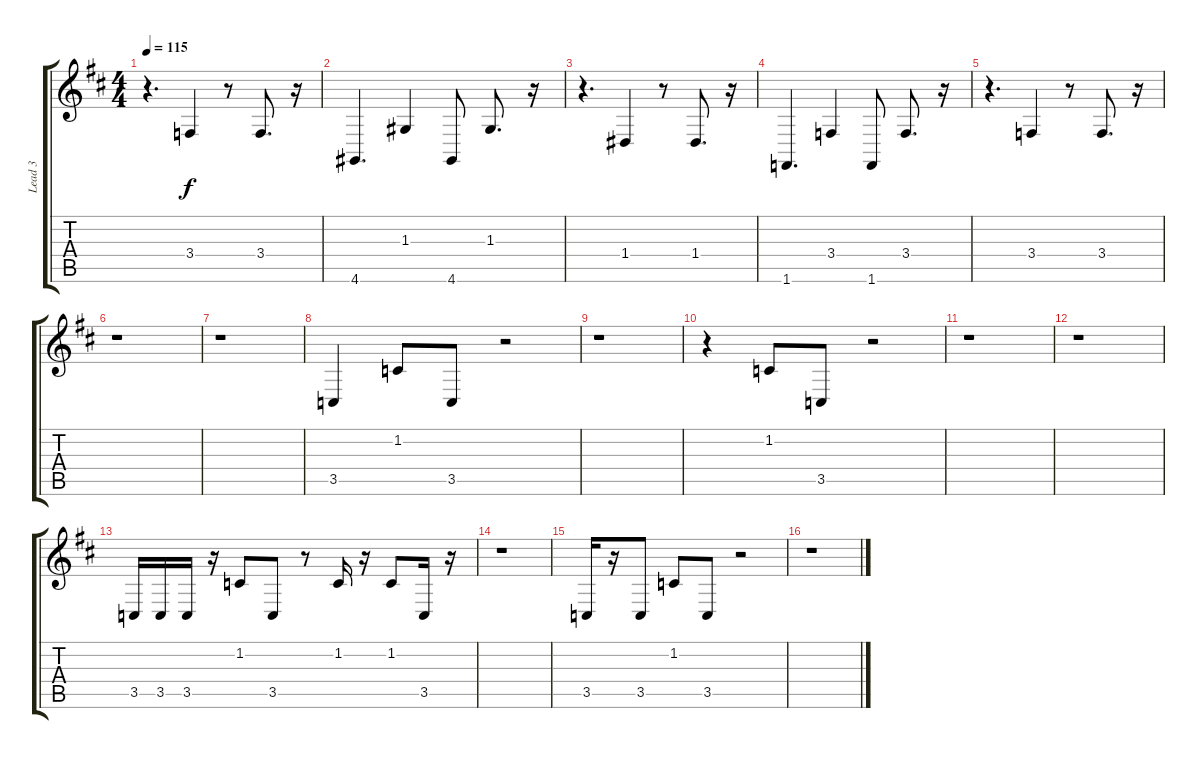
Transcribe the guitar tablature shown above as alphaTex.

\track ("Lead 3" "Lead 3") {instrument lead8bassandlead}
\staff {score tabs}
\tuning (E4 B3 G3 D3 A2 E2) {hide}
\ts (4 4)
\tempo 115
\clef g2
\ks bminor
r.4{d dy f} 3.4.4 r.8 3.4.8{d} r.16 |
4.6.4{d} 1.3.4 4.6.8 1.3.8{d} r.16 |
r.4{d} 1.4.4 r.8 1.4.8{d} r.16 |
1.6.4{d} 3.4.4 1.6.8 3.4.8{d} r.16 |
r.4{d} 3.4.4 r.8 3.4.8{d} r.16 |
r.1 |
r.1 |
3.5.4 1.2.8 3.5.8 r.2 |
r.1 |
r.4 1.2.8 3.5.8 r.2 |
r.1 |
r.1 |
3.5.16 3.5.16 3.5.16 r.16 1.2.8 3.5.8 r.8 1.2.16 r.16 1.2.8 3.5.16 r.16 |
r.1 |
3.5.16 r.16 3.5.8 1.2.8 3.5.8 r.2 |
r.1
